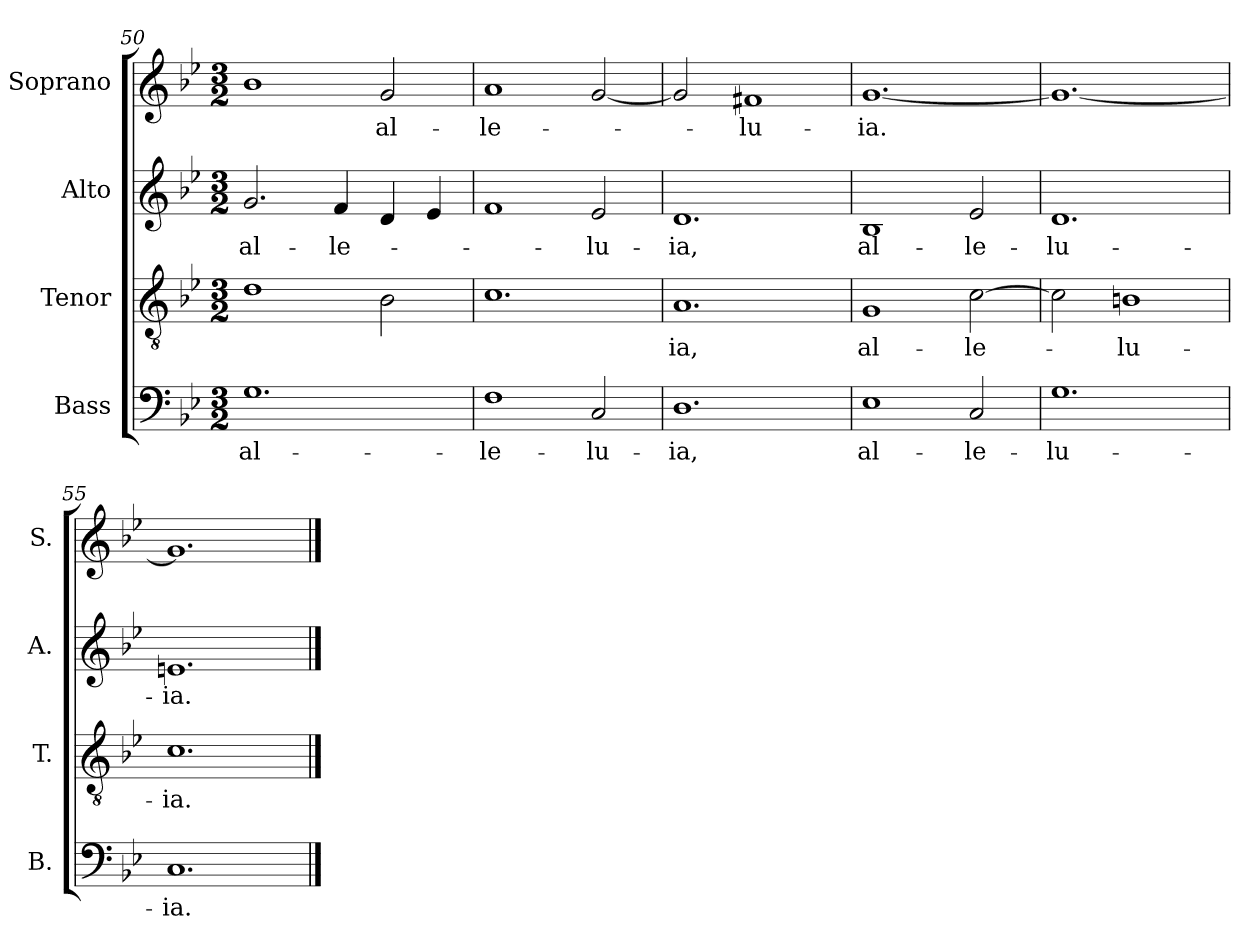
**kern	**text	**kern	**text	**kern	**text	**kern	**text
*part4	*part4	*part3	*part3	*part2	*part2	*part1	*part1
*staff4	*staff4	*staff3	*staff3	*staff2	*staff2	*staff1	*staff1
*I"Bass	*	*I"Tenor	*	*I"Alto	*	*I"Soprano	*
*I'B.	*	*I'T.	*	*I'A.	*	*I'S.	*
*clefF4	*	*clefGv2	*	*clefG2	*	*clefG2	*
*	*	*ITrd7c12	*	*	*	*	*
*k[b-e-]	*	*k[b-e-]	*	*k[b-e-]	*	*k[b-e-]	*
*B-:	*	*B-:	*	*B-:	*	*B-:	*
*M3/2	*	*M3/2	*	*M3/2	*	*M3/2	*
=50	=50	=50	=50	=50	=50	=50	=50
!	!LO:LY:b:color=#000000	!	!	!	!	!	!
!	!	!	!	!	!LO:LY:b:color=#000000	!	!
1.Gi	al-	1Di	.	2.gi/	al-	1b-i	.
!	!	!	!	!	!LO:LY:b:color=#000000	!	!
.	.	.	.	4fi/	-le-	.	.
!	!	!	!	!	!	!	!LO:LY:b:color=#000000
.	.	2BB-i\	.	4di/	.	2gi/	al-
.	.	.	.	4e-i/	.	.	.
=51	=51	=51	=51	=51	=51	=51	=51
!	!LO:LY:b:color=#000000	!	!	!	!	!	!
!	!	!	!	!	!	!	!LO:LY:b:color=#000000
1Fi	-le-	1.Ci	.	1fi	.	1ai	-le-
!	!LO:LY:b:color=#000000	!	!	!	!	!	!
!	!	!	!	!	!LO:LY:b:color=#000000	!	!
2Ci/	-lu-	.	.	2e-i/	-lu-	[2gi/	.
=52	=52	=52	=52	=52	=52	=52	=52
!	!LO:LY:b:color=#000000	!	!	!	!	!	!
!	!	!	!LO:LY:b:color=#000000	!	!	!	!
!	!	!	!	!	!LO:LY:b:color=#000000	!	!
1.Di	-ia,	1.AAi	-ia,	1.di	-ia,	2gi/]	.
!	!	!	!	!	!	!	!LO:LY:b:color=#000000
.	.	.	.	.	.	1f#Xi	-lu-
=53	=53	=53	=53	=53	=53	=53	=53
!	!LO:LY:b:color=#000000	!	!	!	!	!	!
!	!	!	!LO:LY:b:color=#000000	!	!	!	!
!	!	!	!	!	!LO:LY:b:color=#000000	!	!
!	!	!	!	!	!	!	!LO:LY:b:color=#000000
1E-i	al-	1GGi	al-	1B-i	al-	[1.gi	-ia.
!	!LO:LY:b:color=#000000	!	!	!	!	!	!
!	!	!	!LO:LY:b:color=#000000	!	!	!	!
!	!	!	!	!	!LO:LY:b:color=#000000	!	!
2Ci/	-le-	[2Ci\	-le-	2e-i/	-le-	.	.
=54	=54	=54	=54	=54	=54	=54	=54
!	!LO:LY:b:color=#000000	!	!	!	!	!	!
!	!	!	!	!	!LO:LY:b:color=#000000	!	!
1.Gi	-lu-	2Ci\]	.	1.di	-lu-	1.gi_	.
!	!	!	!LO:LY:b:color=#000000	!	!	!	!
.	.	1BBni	-lu-	.	.	.	.
=55	=55	=55	=55	=55	=55	=55	=55
!	!LO:LY:b:color=#000000	!	!	!	!	!	!
!	!	!	!LO:LY:b:color=#000000	!	!	!	!
!	!	!	!	!	!LO:LY:b:color=#000000	!	!
1.Ci	-ia.	1.Ci	-ia.	1.eni	-ia.	1.gi]	.
==	==	==	==	==	==	==	==
*-	*-	*-	*-	*-	*-	*-	*-
